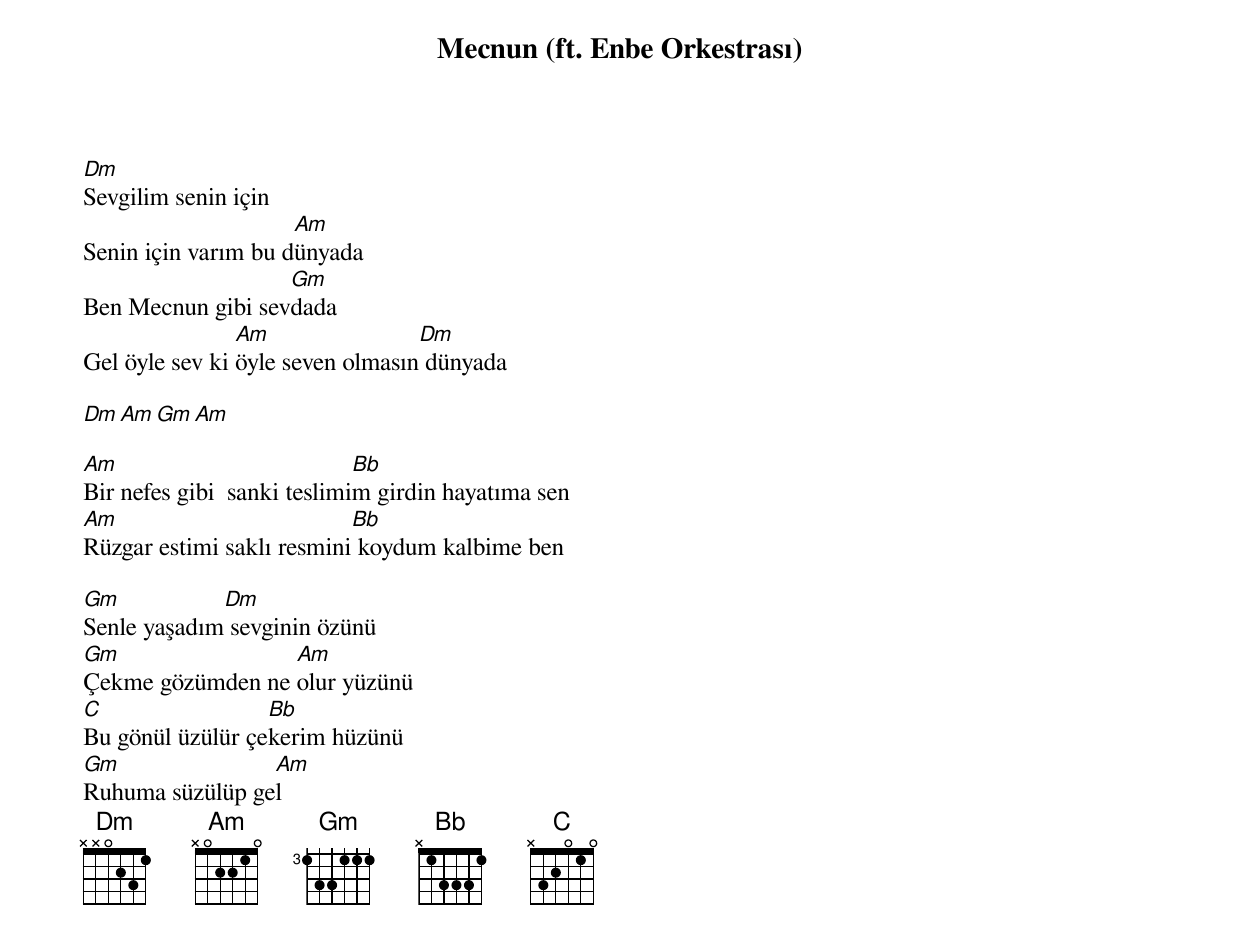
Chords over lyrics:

{title: Mecnun (ft. Enbe Orkestrası)}
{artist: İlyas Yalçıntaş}

Dm
Sevgilim senin için
                     Am
Senin için varım bu dünyada
                   Gm
Ben Mecnun gibi sevdada
                Am                Dm
Gel öyle sev ki öyle seven olmasın dünyada

Dm Am Gm Am

Am                           Bb
Bir nefes gibi  sanki teslimim girdin hayatıma sen
Am                         Bb
Rüzgar estimi saklı resmini koydum kalbime ben

Gm           Dm
Senle yaşadım sevginin özünü
Gm                Am
Çekme gözümden ne olur yüzünü
C                 Bb
Bu gönül üzülür çekerim hüzünü
Gm               Am
Ruhuma süzülüp gel
